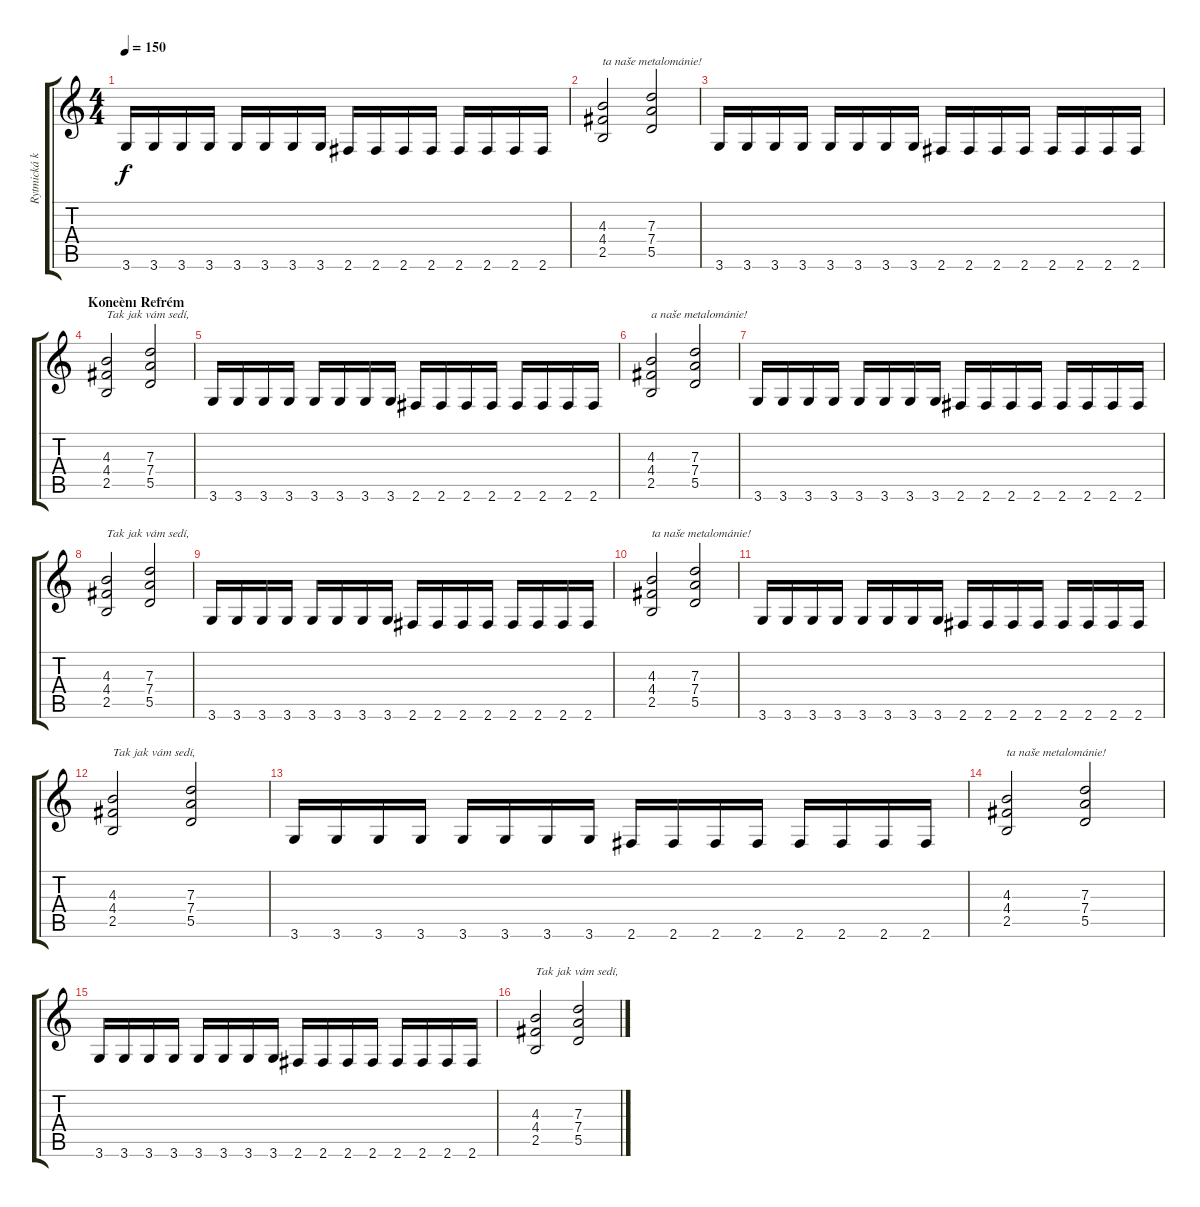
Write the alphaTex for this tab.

\track ("Rytmická kytara" "Rytmická k") {instrument overdrivenguitar}
\staff {score tabs}
\tuning (E4 B3 G3 D3 A2 E2) {hide}
\ts (4 4)
\tempo 150
\clef g2
\ks c
3.6.16{dy f} 3.6.16 3.6.16 3.6.16 3.6.16 3.6.16 3.6.16 3.6.16 2.6.16 2.6.16 2.6.16 2.6.16 2.6.16 2.6.16 2.6.16 2.6.16 |
(4.3 4.4 2.5).2{txt "ta naše metalománie!"} (7.3 7.4 5.5).2 |
3.6.16 3.6.16 3.6.16 3.6.16 3.6.16 3.6.16 3.6.16 3.6.16 2.6.16 2.6.16 2.6.16 2.6.16 2.6.16 2.6.16 2.6.16 2.6.16 |
\section ("" "Koneènı Refrém")
(4.3 4.4 2.5).2{txt "Tak jak vám sedí, "} (7.3 7.4 5.5).2 |
3.6.16 3.6.16 3.6.16 3.6.16 3.6.16 3.6.16 3.6.16 3.6.16 2.6.16 2.6.16 2.6.16 2.6.16 2.6.16 2.6.16 2.6.16 2.6.16 |
(4.3 4.4 2.5).2{txt "a naše metalománie!"} (7.3 7.4 5.5).2 |
3.6.16 3.6.16 3.6.16 3.6.16 3.6.16 3.6.16 3.6.16 3.6.16 2.6.16 2.6.16 2.6.16 2.6.16 2.6.16 2.6.16 2.6.16 2.6.16 |
(4.3 4.4 2.5).2{txt "Tak jak vám sedí, "} (7.3 7.4 5.5).2 |
3.6.16 3.6.16 3.6.16 3.6.16 3.6.16 3.6.16 3.6.16 3.6.16 2.6.16 2.6.16 2.6.16 2.6.16 2.6.16 2.6.16 2.6.16 2.6.16 |
(4.3 4.4 2.5).2{txt "ta naše metalománie!"} (7.3 7.4 5.5).2 |
3.6.16 3.6.16 3.6.16 3.6.16 3.6.16 3.6.16 3.6.16 3.6.16 2.6.16 2.6.16 2.6.16 2.6.16 2.6.16 2.6.16 2.6.16 2.6.16 |
(4.3 4.4 2.5).2{txt "Tak jak vám sedí, "} (7.3 7.4 5.5).2 |
3.6.16 3.6.16 3.6.16 3.6.16 3.6.16 3.6.16 3.6.16 3.6.16 2.6.16 2.6.16 2.6.16 2.6.16 2.6.16 2.6.16 2.6.16 2.6.16 |
(4.3 4.4 2.5).2{txt "ta naše metalománie!"} (7.3 7.4 5.5).2 |
3.6.16 3.6.16 3.6.16 3.6.16 3.6.16 3.6.16 3.6.16 3.6.16 2.6.16 2.6.16 2.6.16 2.6.16 2.6.16 2.6.16 2.6.16 2.6.16 |
(4.3 4.4 2.5).2{txt "Tak jak vám sedí, "} (7.3 7.4 5.5).2
